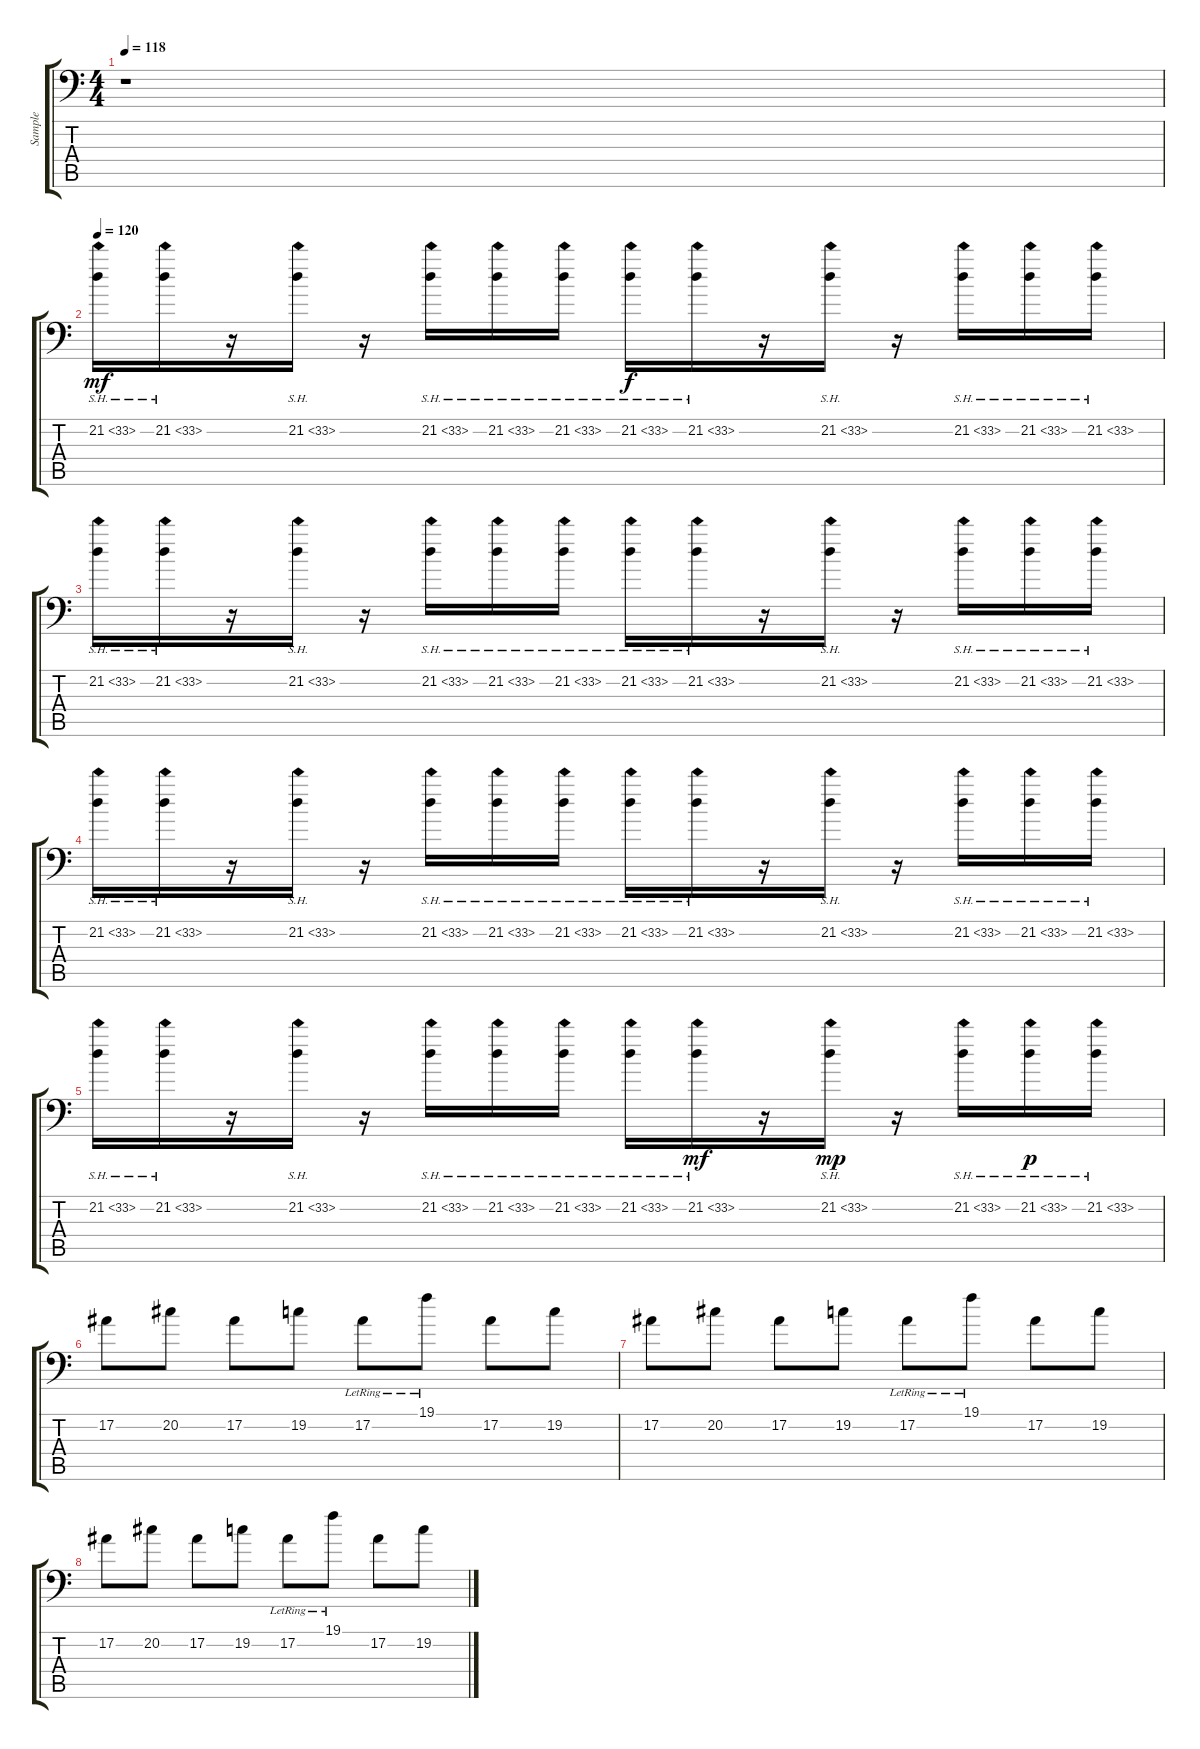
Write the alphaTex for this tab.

\track ("Sample" "Sample") {instrument stringensemble1}
\staff {score tabs}
\tuning (Bb3 F3 Db3 Ab2 Eb2 Bb1) {hide}
\ts (4 4)
\tempo 118
\clef f4
\ks c
r.1{dy mf balance 0} |
\tempo 120
21.2{sh 12}.16{volume 10 balance 8 instrument lead5charang} 21.2{sh 12}.16 r.16 21.2{sh 12}.16 r.16 21.2{sh 12}.16 21.2{sh 12}.16 21.2{sh 12}.16 21.2{sh 12}.16{dy f} 21.2{sh 12}.16 r.16 21.2{sh 12}.16 r.16 21.2{sh 12}.16 21.2{sh 12}.16 21.2{sh 12}.16 |
21.2{sh 12}.16{volume 10 balance 16 instrument lead5charang} 21.2{sh 12}.16 r.16 21.2{sh 12}.16 r.16 21.2{sh 12}.16 21.2{sh 12}.16 21.2{sh 12}.16 21.2{sh 12}.16 21.2{sh 12}.16 r.16 21.2{sh 12}.16 r.16 21.2{sh 12}.16 21.2{sh 12}.16 21.2{sh 12}.16 |
21.2{sh 12}.16{volume 10 balance 8 instrument lead5charang} 21.2{sh 12}.16 r.16 21.2{sh 12}.16 r.16 21.2{sh 12}.16 21.2{sh 12}.16 21.2{sh 12}.16 21.2{sh 12}.16 21.2{sh 12}.16 r.16 21.2{sh 12}.16 r.16 21.2{sh 12}.16 21.2{sh 12}.16 21.2{sh 12}.16 |
21.2{sh 12}.16{volume 10 balance 0 instrument lead5charang} 21.2{sh 12}.16 r.16 21.2{sh 12}.16 r.16 21.2{sh 12}.16 21.2{sh 12}.16 21.2{sh 12}.16 21.2{sh 12}.16 21.2{sh 12}.16{dy mf} r.16 21.2{sh 12}.16{dy mp} r.16 21.2{sh 12}.16 21.2{sh 12}.16{dy p} 21.2{sh 12}.16 |
17.2.8{volume 15 balance 8 instrument marimba} 20.2.8{instrument marimba} 17.2.8{instrument marimba} 19.2.8{instrument marimba} 17.2{lr}.8{instrument marimba} 19.1{lr}.8{instrument marimba} 17.2.8{instrument marimba} 19.2.8{instrument marimba} |
17.2.8{balance 8 instrument marimba} 20.2.8{instrument marimba} 17.2.8{instrument marimba} 19.2.8{instrument marimba} 17.2{lr}.8{instrument marimba} 19.1{lr}.8{instrument marimba} 17.2.8{instrument marimba} 19.2.8{instrument marimba} |
17.2.8{balance 8 instrument marimba} 20.2.8{instrument marimba} 17.2.8{instrument marimba} 19.2.8{instrument marimba} 17.2{lr}.8{instrument marimba} 19.1{lr}.8{instrument marimba} 17.2.8{instrument marimba} 19.2.8{instrument marimba}
